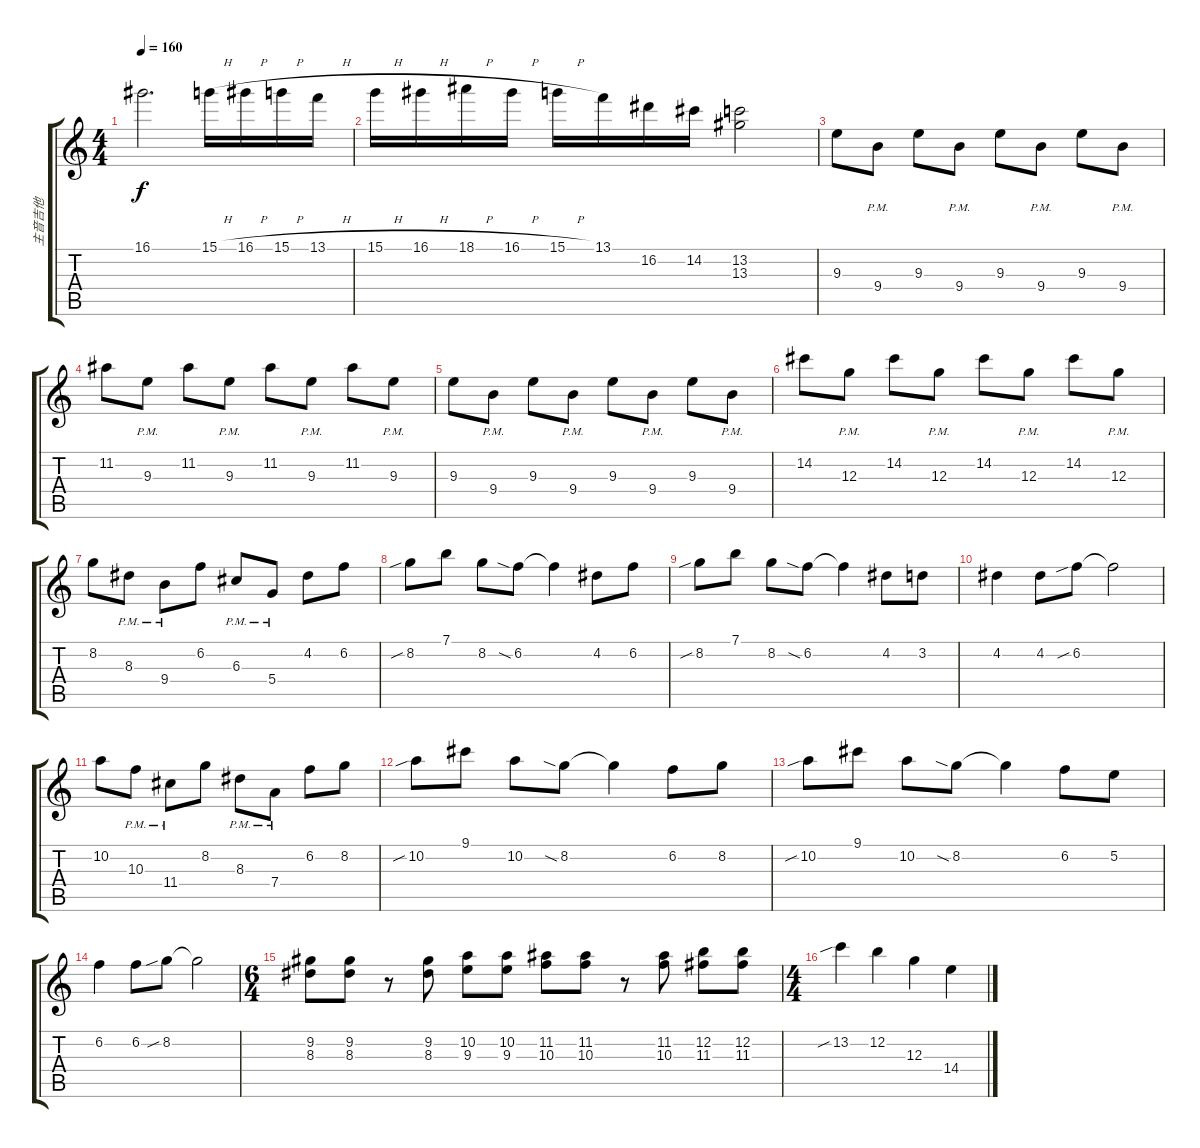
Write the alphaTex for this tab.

\track ("主音吉他" "主音吉他") {instrument distortionguitar}
\staff {score tabs}
\tuning (E4 B3 G3 D3 A2 E2) {hide}
\ts (4 4)
\tempo 160
\clef g2
\ks c
16.1.2{d dy f} 15.1{h}.16 16.1{h}.16 15.1{h}.16 13.1{h}.16 |
15.1{h}.16 16.1{h}.16 18.1{h}.16 16.1{h}.16 15.1{h}.16 13.1.16 16.2.16 14.2.16 (13.2 13.3).2 |
9.3.8 9.4{pm}.8 9.3.8 9.4{pm}.8 9.3.8 9.4{pm}.8 9.3.8 9.4{pm}.8 |
11.2.8 9.3{pm}.8 11.2.8 9.3{pm}.8 11.2.8 9.3{pm}.8 11.2.8 9.3{pm}.8 |
9.3.8 9.4{pm}.8 9.3.8 9.4{pm}.8 9.3.8 9.4{pm}.8 9.3.8 9.4{pm}.8 |
14.2.8 12.3{pm}.8 14.2.8 12.3{pm}.8 14.2.8 12.3{pm}.8 14.2.8 12.3{pm}.8 |
8.2.8 8.3{pm}.8 9.4{pm}.8 6.2.8 6.3{pm}.8 5.4{pm}.8 4.2.8 6.2.8 |
8.2{sib}.8 7.1.8 8.2.8 6.2{sia}.8 6.2{t}.4 4.2.8 6.2.8 |
8.2{sib}.8 7.1.8 8.2.8 6.2{sia}.8 6.2{t}.4 4.2.8 3.2.8 |
4.2.4 4.2.8 6.2{sib}.8 6.2{t}.2 |
10.2.8 10.3{pm}.8 11.4{pm}.8 8.2.8 8.3{pm}.8 7.4{pm}.8 6.2.8 8.2.8 |
10.2{sib}.8 9.1.8 10.2.8 8.2{sia}.8 8.2{t}.4 6.2.8 8.2.8 |
10.2{sib}.8 9.1.8 10.2.8 8.2{sia}.8 8.2{t}.4 6.2.8 5.2.8 |
6.2.4 6.2.8 8.2{sib}.8 8.2{t}.2 |
\ts (6 4)
(9.2 8.3).8 (9.2 8.3).8 r.8 (9.2 8.3).8 (10.2 9.3).8 (10.2 9.3).8 (11.2 10.3).8 (11.2 10.3).8 r.8 (11.2 10.3).8 (12.2 11.3).8 (12.2 11.3).8 |
\ts (4 4)
13.2{sib}.4 12.2.4 12.3.4 14.4.4
